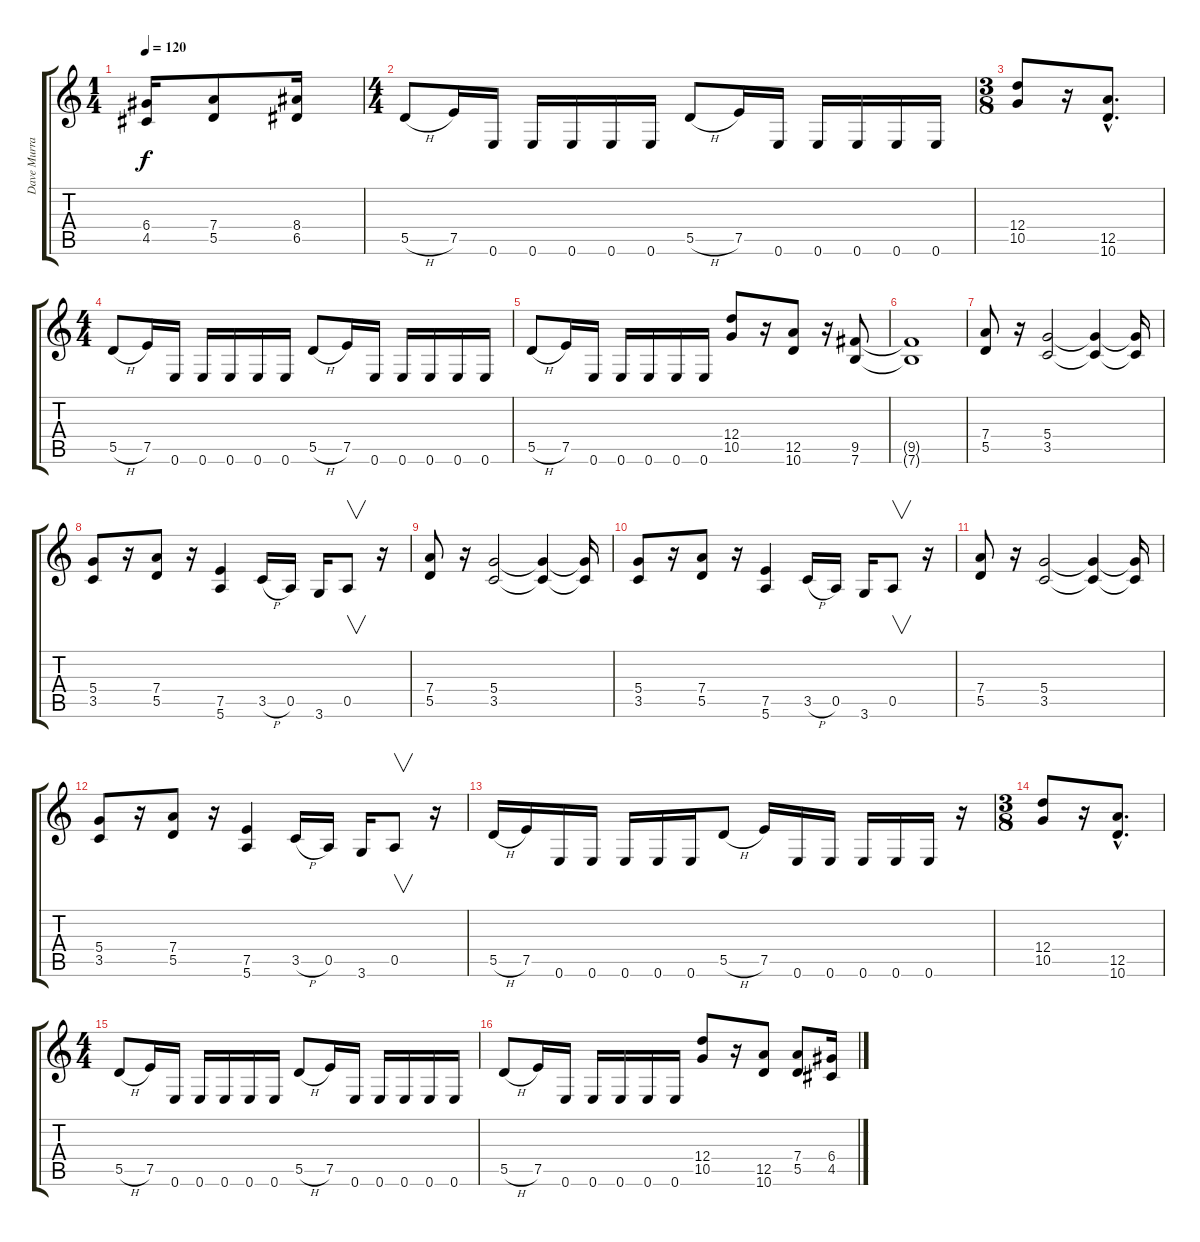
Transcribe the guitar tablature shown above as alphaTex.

\track ("Dave Murray" "Dave Murra") {instrument distortionguitar}
\staff {score tabs}
\tuning (E4 B3 G3 D3 A2 E2) {hide}
\ts (1 4)
\tempo 120
\clef g2
\ks c
(6.4{t} 4.5{t}).16{dy f} (7.4 5.5).8 (8.4 6.5).16 |
\ts (4 4)
5.5{h}.8 7.5.16 0.6.16 0.6.16 0.6.16 0.6.16 0.6.16 5.5{h}.8 7.5.16 0.6.16 0.6.16 0.6.16 0.6.16 0.6.16 |
\ts (3 8)
(12.4 10.5).8 r.16 (12.5{hac} 10.6{hac}).8{d} |
\ts (4 4)
5.5{h}.8 7.5.16 0.6.16 0.6.16 0.6.16 0.6.16 0.6.16 5.5{h}.8 7.5.16 0.6.16 0.6.16 0.6.16 0.6.16 0.6.16 |
5.5{h}.8 7.5.16 0.6.16 0.6.16 0.6.16 0.6.16 0.6.16 (12.4 10.5).8 r.16 (12.5 10.6).8 r.16 (9.5 7.6).8 |
(9.5{t} 7.6{t}).1 |
(7.4 5.5).8 r.16 (5.4 3.5).2 (5.4{t} 3.5{t}).4 (5.4{t} 3.5{t}).16 |
(5.4 3.5).8 r.16 (7.4 5.5).8 r.16 (7.5 5.6).4 3.5{h}.16 0.5.16 3.6.16 0.5.8{v} r.16 |
(7.4 5.5).8 r.16 (5.4 3.5).2 (5.4{t} 3.5{t}).4 (5.4{t} 3.5{t}).16 |
(5.4 3.5).8 r.16 (7.4 5.5).8 r.16 (7.5 5.6).4 3.5{h}.16 0.5.16 3.6.16 0.5.8{v} r.16 |
(7.4 5.5).8 r.16 (5.4 3.5).2 (5.4{t} 3.5{t}).4 (5.4{t} 3.5{t}).16 |
(5.4 3.5).8 r.16 (7.4 5.5).8 r.16 (7.5 5.6).4 3.5{h}.16 0.5.16 3.6.16 0.5.8{v} r.16 |
5.5{h}.16 7.5.16 0.6.16 0.6.16 0.6.16 0.6.16 0.6.16 5.5{h}.8 7.5.16 0.6.16 0.6.16 0.6.16 0.6.16 0.6.16 r.16 |
\ts (3 8)
(12.4 10.5).8 r.16 (12.5{hac} 10.6{hac}).8{d} |
\ts (4 4)
5.5{h}.8 7.5.16 0.6.16 0.6.16 0.6.16 0.6.16 0.6.16 5.5{h}.8 7.5.16 0.6.16 0.6.16 0.6.16 0.6.16 0.6.16 |
5.5{h}.8 7.5.16 0.6.16 0.6.16 0.6.16 0.6.16 0.6.16 (12.4 10.5).8 r.16 (12.5 10.6).8 (7.4 5.5).8 (6.4 4.5).16
